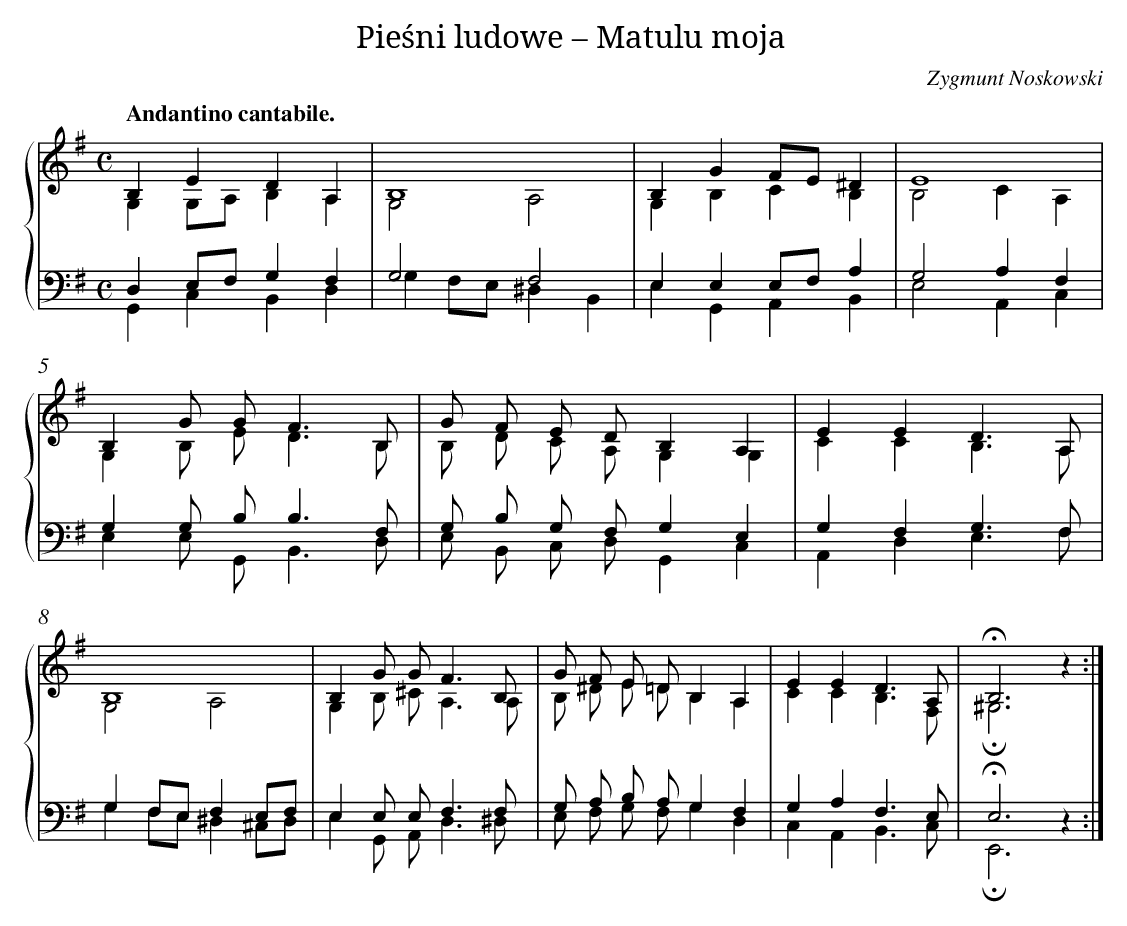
X:1
T: Pieśni ludowe – Matulu moja
C: Zygmunt Noskowski
L: 1/4
M: C
Q: "Andantino cantabile."
%%staves {1 2}
V: 1 clef=treble
V: 2 clef=bass
K: G
[V:1] B,EDA, & G,G,/A,/B,A, |
[V:2] D,E,/F,/G,F, & G,,C,B,,D, |
[V:1] B,4 & G,2A,2 |
[V:2] G,2F,2 & G,F,/E,/^D,B,, |
[V:1] B,GF/E/^D & G,B,CB, |
[V:2] E,E,E,/F,/A, & E,G,,A,,B,, |
[V:1] E4 & B,2CA, |
[V:2] G,2A,F, & E,2A,,C, |
[V:1] B,G/ G<FB,/ & G,B,/ E<DB,/ |
[V:2] G,G,/ B,<B,F,/ & E,E,/ G,,<B,,D,/ |
[V:1] G/ F/ E/ D/B,A, & B,/ D/ C/ A,/G,G, |
[V:2] G,/ B,/ G,/ F,/G,E, & E,/ B,,/ C,/ D,/G,,C, |
[V:1] EED3/A,/ & CCB,3/A,/ |
[V:2] G,F,G,3/F,/ & A,,D,E,3/F,/ |
[V:1] B,4 & G,2A,2 |
[V:2] G,F,/E,/F,E,/F,/ & G,F,/E,/^D,^C,/D,/ |
[V:1] B,G/ G<FB,/ & G,B,/ ^C<A,A,/ |
[V:2] E,E,/ E,<F,F,/ & E,G,,/ A,,<D,^D,/ |
[V:1] G/ F/ E/ =D/B,A, & B,/ ^D/ E/ =D/B,A, |
[V:2] G,/ A,/ B,/ A,/G,F, & E,/ F,/ G,/ F,/G,D, |
[V:1] EED3/A,/ & CCB,3/F,/ |
[V:2] G,A,F,3/E,/ & C,A,,B,,3/C,/ |
[V:1] !fermata!B,3z & !fermata!^G,3x :|]
[V:2] !fermata!E,3z & !fermata!E,,3x :|]
